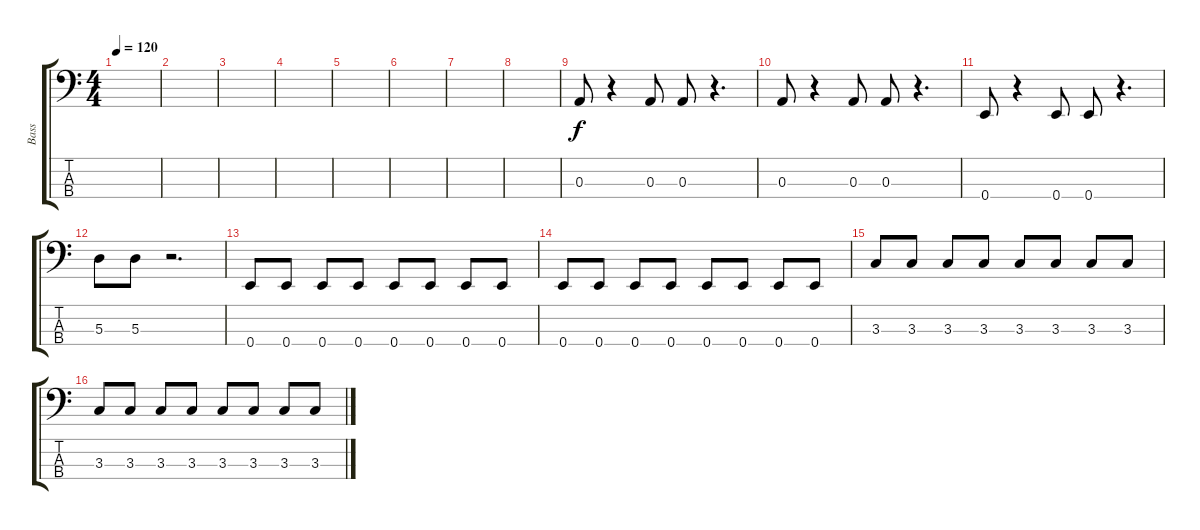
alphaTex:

\track ("Bass" "Bass") {instrument electricbassfinger}
\staff {score tabs}
\tuning (G2 D2 A1 E1) {hide}
\ts (4 4)
\tempo 120
\clef f4
\ks c
|
|
|
|
|
|
|
|
0.3.8 r.4 0.3.8 0.3.8 r.4{d} |
0.3.8 r.4 0.3.8 0.3.8 r.4{d} |
0.4.8 r.4 0.4.8 0.4.8 r.4{d} |
5.3.8 5.3.8 r.2{d} |
0.4.8 0.4.8 0.4.8 0.4.8 0.4.8 0.4.8 0.4.8 0.4.8 |
0.4.8 0.4.8 0.4.8 0.4.8 0.4.8 0.4.8 0.4.8 0.4.8 |
3.3.8 3.3.8 3.3.8 3.3.8 3.3.8 3.3.8 3.3.8 3.3.8 |
3.3.8 3.3.8 3.3.8 3.3.8 3.3.8 3.3.8 3.3.8 3.3.8
